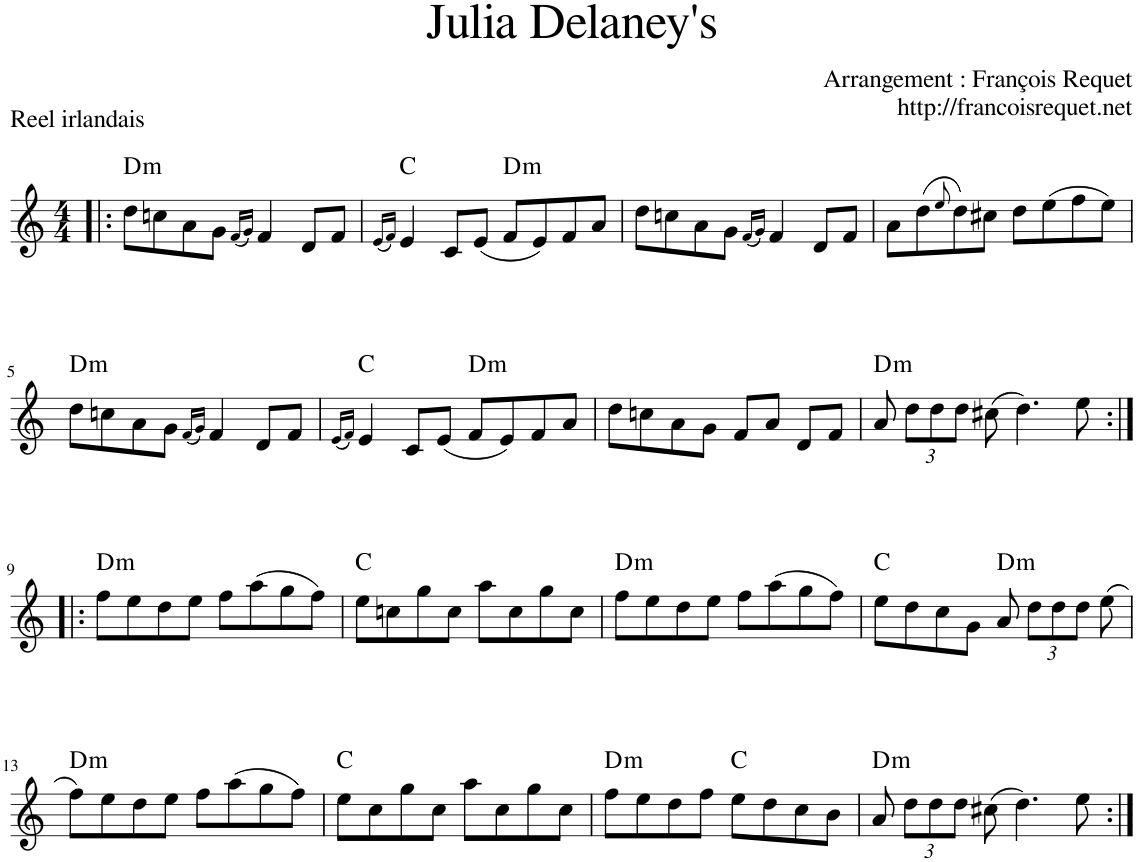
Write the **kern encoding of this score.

**kern	**harte
*part1	*part1
*staff1	*
*I"Piano	*
*I'Pno	*
*clefG2	*
*k[]	*
*M4/4	*
=1!|:	=1!|:
!	!LO:H:kt=m
8dd\L	D:min
8ccn\	.
8a\	.
8g\J	.
(16qf/LL	.
16qg/JJ)	.
4f/	.
8d/L	.
8f/J	.
=2	=2
(16qe/LL	.
16qf/JJ)	.
4e/	C:maj
8c/L	.
(8e/J	.
!	!LO:H:kt=m
8f/L	D:min
8e/)	.
8f/	.
8a/J	.
=3	=3
8dd\L	.
8ccn\	.
8a\	.
8g\J	.
(16qf/LL	.
16qg/JJ)	.
4f/	.
8d/L	.
8f/J	.
=4	=4
8a\L	.
(8dd\	.
8qee/	.
8dd\)	.
8cc#X\J	.
8dd\L	.
(8ee\	.
8ff\	.
8ee\J)	.
!!LO:LB:g=z
=5	=5
!	!LO:H:kt=m
8dd\L	D:min
8ccn\	.
8a\	.
8g\J	.
(16qf/LL	.
16qg/JJ)	.
4f/	.
8d/L	.
8f/J	.
=6	=6
(16qe/LL	.
16qf/JJ)	.
4e/	C:maj
8c/L	.
(8e/J	.
!	!LO:H:kt=m
8f/L	D:min
8e/)	.
8f/	.
8a/J	.
=7	=7
8dd\L	.
8ccn\	.
8a\	.
8g\J	.
8f/L	.
8a/J	.
8d/L	.
8f/J	.
=8	=8
!	!LO:H:kt=m
8a/	D:min
*Xbrackettup	*
12dd\L	.
12dd\	.
12dd\J	.
(8cc#X\	.
4.dd\)	.
8ee\	.
!!LO:LB:g=z
=9:|!|:	=9:|!|:
!	!LO:H:kt=m
8ff\L	D:min
8ee\	.
8dd\	.
8ee\J	.
8ff\L	.
(8aa\	.
8gg\	.
8ff\J)	.
=10	=10
8ee\L	C:maj
8ccn\	.
8gg\	.
8cc\J	.
8aa\L	.
8cc\	.
8gg\	.
8cc\J	.
=11	=11
!	!LO:H:kt=m
8ff\L	D:min
8ee\	.
8dd\	.
8ee\J	.
8ff\L	.
(8aa\	.
8gg\	.
8ff\J)	.
=12	=12
8ee\L	C:maj
8dd\	.
8cc\	.
8g\J	.
!	!LO:H:kt=m
8a/	D:min
12dd\L	.
12dd\	.
12dd\J	.
(8ee\	.
!!LO:LB:g=z
=13	=13
!	!LO:H:kt=m
8ff\L)	D:min
8ee\	.
8dd\	.
8ee\J	.
8ff\L	.
(8aa\	.
8gg\	.
8ff\J)	.
=14	=14
8ee\L	C:maj
8cc\	.
8gg\	.
8cc\J	.
8aa\L	.
8cc\	.
8gg\	.
8cc\J	.
=15	=15
!	!LO:H:kt=m
8ff\L	D:min
8ee\	.
8dd\	.
8ff\J	.
8ee\L	C:maj
8dd\	.
8cc\	.
8b\J	.
=16	=16
!	!LO:H:kt=m
8a/	D:min
12dd\L	.
12dd\	.
12dd\J	.
(8cc#X\	.
4.dd\)	.
8ee\	.
=:|!	=:|!
*-	*-
